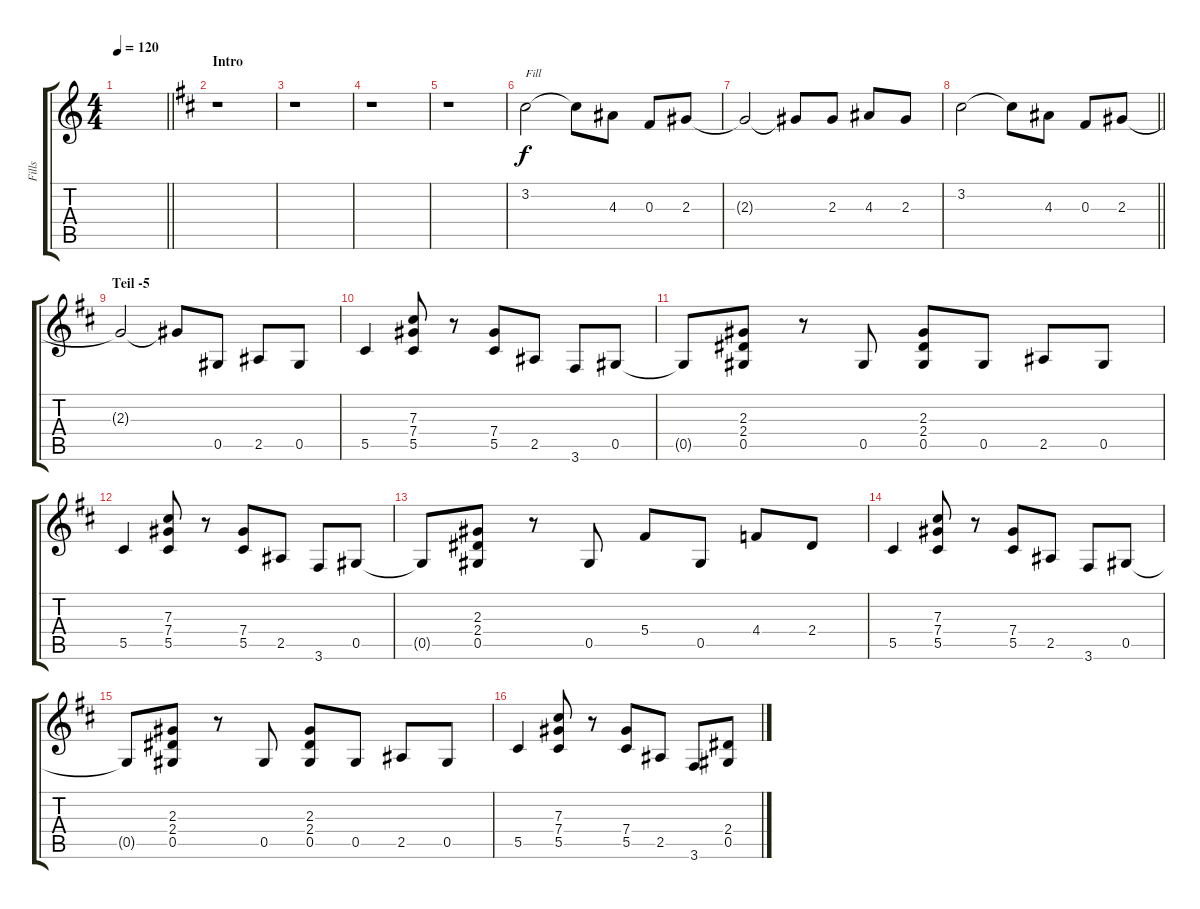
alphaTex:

\track ("Fills" "Fills") {instrument electricguitarclean}
\staff {score tabs}
\tuning (Eb4 Bb3 Gb3 Db3 Ab2 Eb2) {hide}
\ts (4 4)
\tempo 120
\clef g2
\barLineRight lightlight
\ks c
|
\section ("" "Intro")
\ks d
r.1 |
r.1 |
r.1 |
r.1 |
3.2.2{txt "Fill"} 3.2{t}.8 4.3.8 0.3.8 2.3.8 |
2.3{t}.2 2.3{t}.8 2.3.8 4.3.8 2.3.8 |
\barLineRight lightlight
3.2.2 3.2{t}.8 4.3.8 0.3.8 2.3.8 |
\section ("" "Teil -5")
2.3{t}.2 2.3{t}.8 0.5.8{instrument distortionguitar} 2.5.8 0.5.8 |
5.5.4 (7.3 7.4 5.5).8 r.8 (7.4 5.5).8 2.5.8 3.6.8 0.5.8 |
0.5{t}.8 (2.3 2.4 0.5).8 r.8 0.5.8 (2.3 2.4 0.5).8 0.5.8 2.5.8 0.5.8 |
5.5.4 (7.3 7.4 5.5).8 r.8 (7.4 5.5).8 2.5.8 3.6.8 0.5.8 |
0.5{t}.8 (2.3 2.4 0.5).8 r.8 0.5.8 5.4.8 0.5.8 4.4.8 2.4.8 |
5.5.4 (7.3 7.4 5.5).8 r.8 (7.4 5.5).8 2.5.8 3.6.8 0.5.8 |
0.5{t}.8 (2.3 2.4 0.5).8 r.8 0.5.8 (2.3 2.4 0.5).8 0.5.8 2.5.8 0.5.8 |
5.5.4 (7.3 7.4 5.5).8 r.8 (7.4 5.5).8 2.5.8 3.6.8 (2.4 0.5).8
